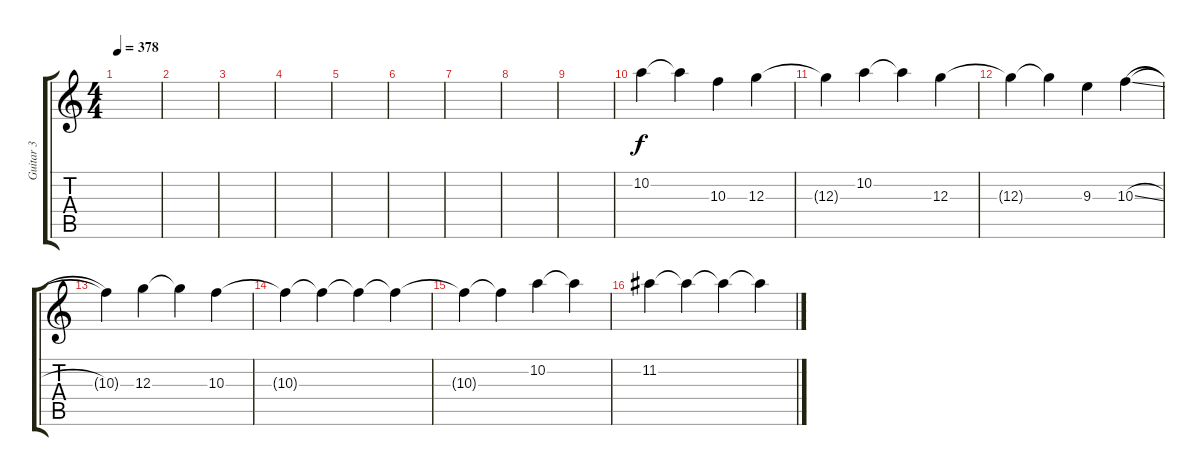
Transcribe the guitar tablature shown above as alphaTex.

\track ("Guitar 3" "Guitar 3") {instrument distortionguitar}
\staff {score tabs}
\tuning (E4 B3 G3 D3 A2 D2) {hide}
\ts (4 4)
\tempo 378
\clef g2
\ks c
|
|
|
|
|
|
|
|
|
10.2.4 10.2{t}.4 10.3.4 12.3.4 |
12.3{t}.4 10.2.4 10.2{t}.4 12.3.4 |
12.3{t}.4 12.3{t}.4 9.3.4 10.3{sl}.4 |
10.3{t}.4 12.3.4 12.3{t}.4 10.3.4 |
10.3{t}.4 10.3{t}.4 10.3{t}.4 10.3{t}.4 |
10.3{t}.4 10.3{t}.4 10.2.4 10.2{t}.4 |
11.2.4 11.2{t}.4 11.2{t}.4 11.2{t}.4
